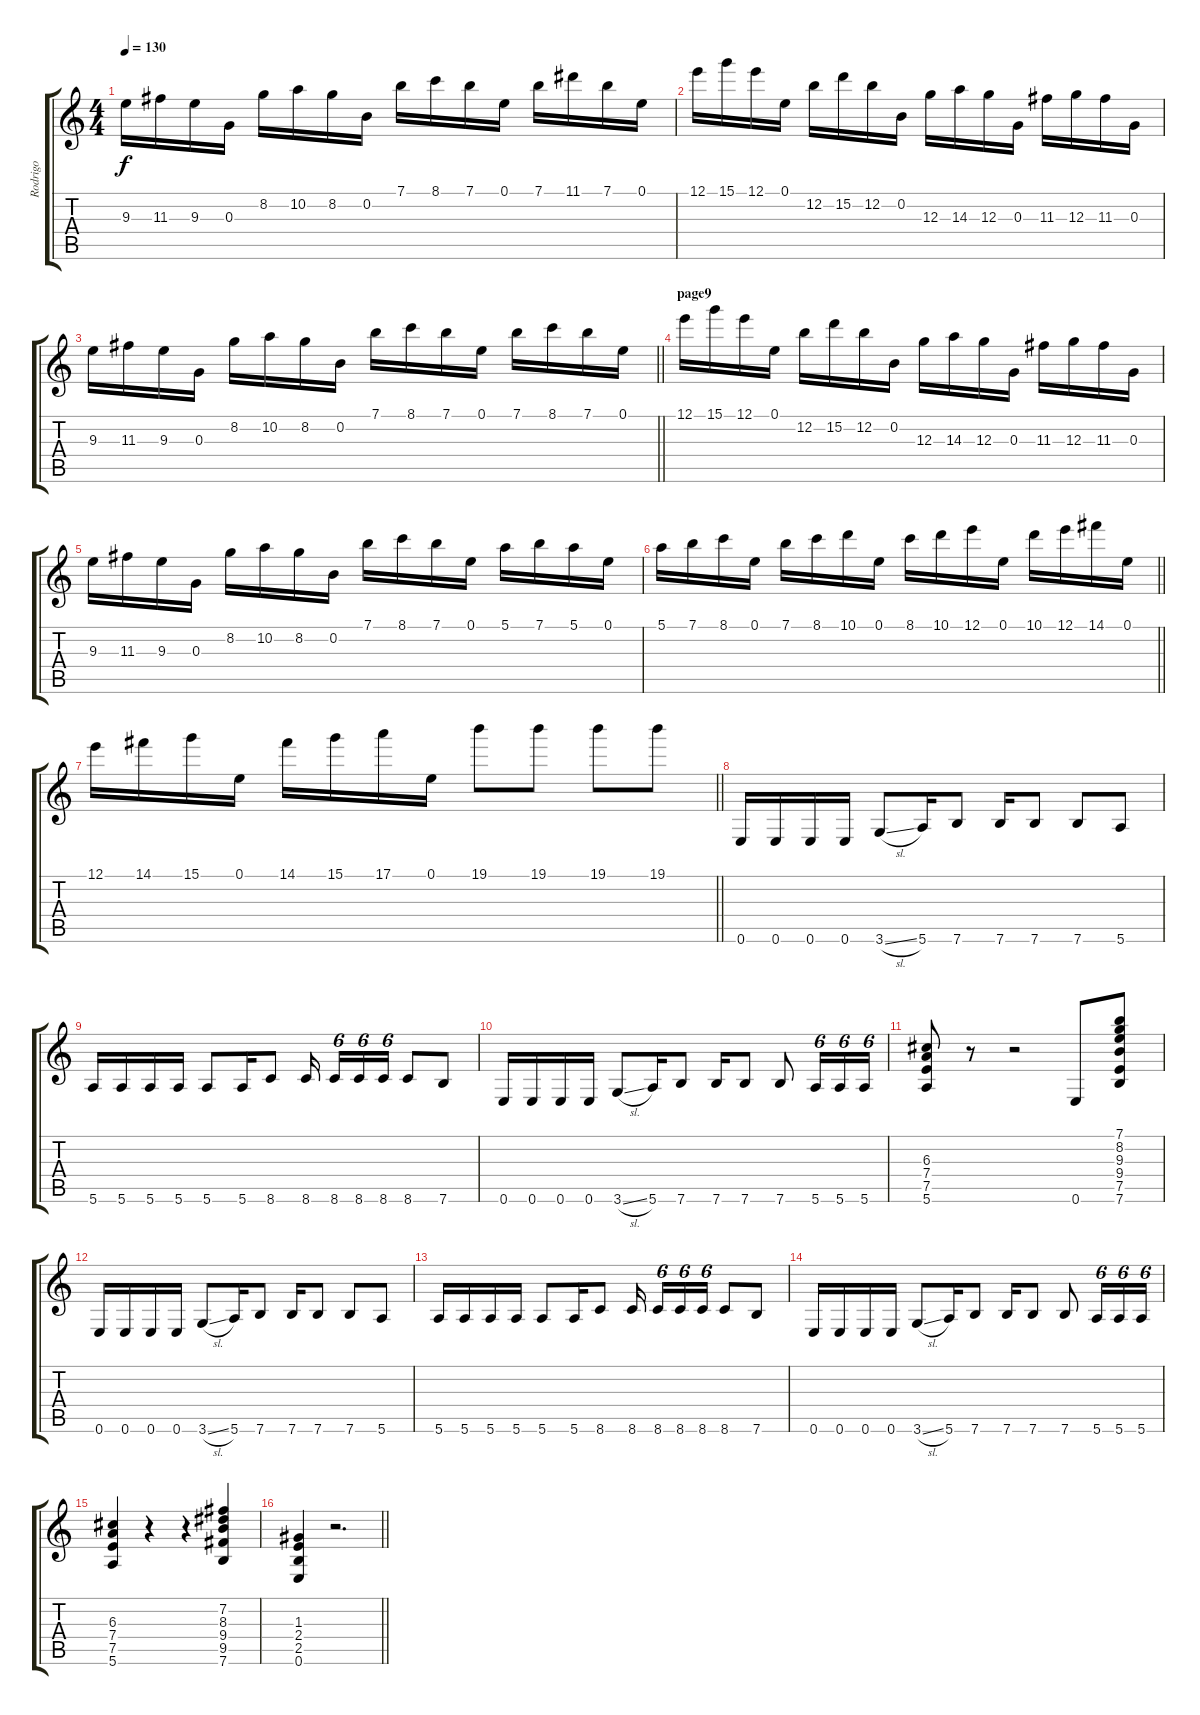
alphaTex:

\track ("Rodrigo" "Rodrigo") {instrument acousticguitarsteel}
\staff {score tabs}
\tuning (E4 B3 G3 D3 A2 E2) {hide}
\ts (4 4)
\tempo 130
\clef g2
\ks c
9.3.16{dy f} 11.3.16 9.3.16 0.3.16 8.2.16 10.2.16 8.2.16 0.2.16 7.1.16 8.1.16 7.1.16 0.1.16 7.1.16 11.1.16 7.1.16 0.1.16 |
12.1.16 15.1.16 12.1.16 0.1.16 12.2.16 15.2.16 12.2.16 0.2.16 12.3.16 14.3.16 12.3.16 0.3.16 11.3.16 12.3.16 11.3.16 0.3.16 |
\barLineRight lightlight
9.3.16 11.3.16 9.3.16 0.3.16 8.2.16 10.2.16 8.2.16 0.2.16 7.1.16 8.1.16 7.1.16 0.1.16 7.1.16 8.1.16 7.1.16 0.1.16 |
\section ("" "page9")
12.1.16 15.1.16 12.1.16 0.1.16 12.2.16 15.2.16 12.2.16 0.2.16 12.3.16 14.3.16 12.3.16 0.3.16 11.3.16 12.3.16 11.3.16 0.3.16 |
9.3.16 11.3.16 9.3.16 0.3.16 8.2.16 10.2.16 8.2.16 0.2.16 7.1.16 8.1.16 7.1.16 0.1.16 5.1.16 7.1.16 5.1.16 0.1.16 |
\barLineRight lightlight
5.1.16 7.1.16 8.1.16 0.1.16 7.1.16 8.1.16 10.1.16 0.1.16 8.1.16 10.1.16 12.1.16 0.1.16 10.1.16 12.1.16 14.1.16 0.1.16 |
\barLineRight lightlight
12.1.16 14.1.16 15.1.16 0.1.16 14.1.16 15.1.16 17.1.16 0.1.16 19.1.8 19.1.8 19.1.8 19.1.8 |
0.6.16 0.6.16 0.6.16 0.6.16 3.6{sl}.8 5.6.16 7.6.8 7.6.16 7.6.8 7.6.8 5.6.8 |
5.6.16 5.6.16 5.6.16 5.6.16 5.6.8 5.6.16 8.6.8 8.6.16{beam splitsecondary} 8.6.16{tu (6 4)} 8.6.16{tu (6 4)} 8.6.16{tu (6 4)} 8.6.8 7.6.8 |
0.6.16 0.6.16 0.6.16 0.6.16 3.6{sl}.8 5.6.16 7.6.8 7.6.16 7.6.8 7.6.8 5.6.16{tu (6 4)} 5.6.16{tu (6 4)} 5.6.16{tu (6 4)} |
(6.3 7.4 7.5 5.6).8 r.8 r.2 0.6.8 (7.1 8.2 9.3 9.4 7.5 7.6).8 |
0.6.16 0.6.16 0.6.16 0.6.16 3.6{sl}.8 5.6.16 7.6.8 7.6.16 7.6.8 7.6.8 5.6.8 |
5.6.16 5.6.16 5.6.16 5.6.16 5.6.8 5.6.16 8.6.8 8.6.16{beam splitsecondary} 8.6.16{tu (6 4)} 8.6.16{tu (6 4)} 8.6.16{tu (6 4)} 8.6.8 7.6.8 |
0.6.16 0.6.16 0.6.16 0.6.16 3.6{sl}.8 5.6.16 7.6.8 7.6.16 7.6.8 7.6.8 5.6.16{tu (6 4)} 5.6.16{tu (6 4)} 5.6.16{tu (6 4)} |
(6.3 7.4 7.5 5.6).4 r.4 r.4 (7.2 8.3 9.4 9.5 7.6).4 |
\barLineRight lightlight
(1.3 2.4 2.5 0.6).4 r.2{d}
